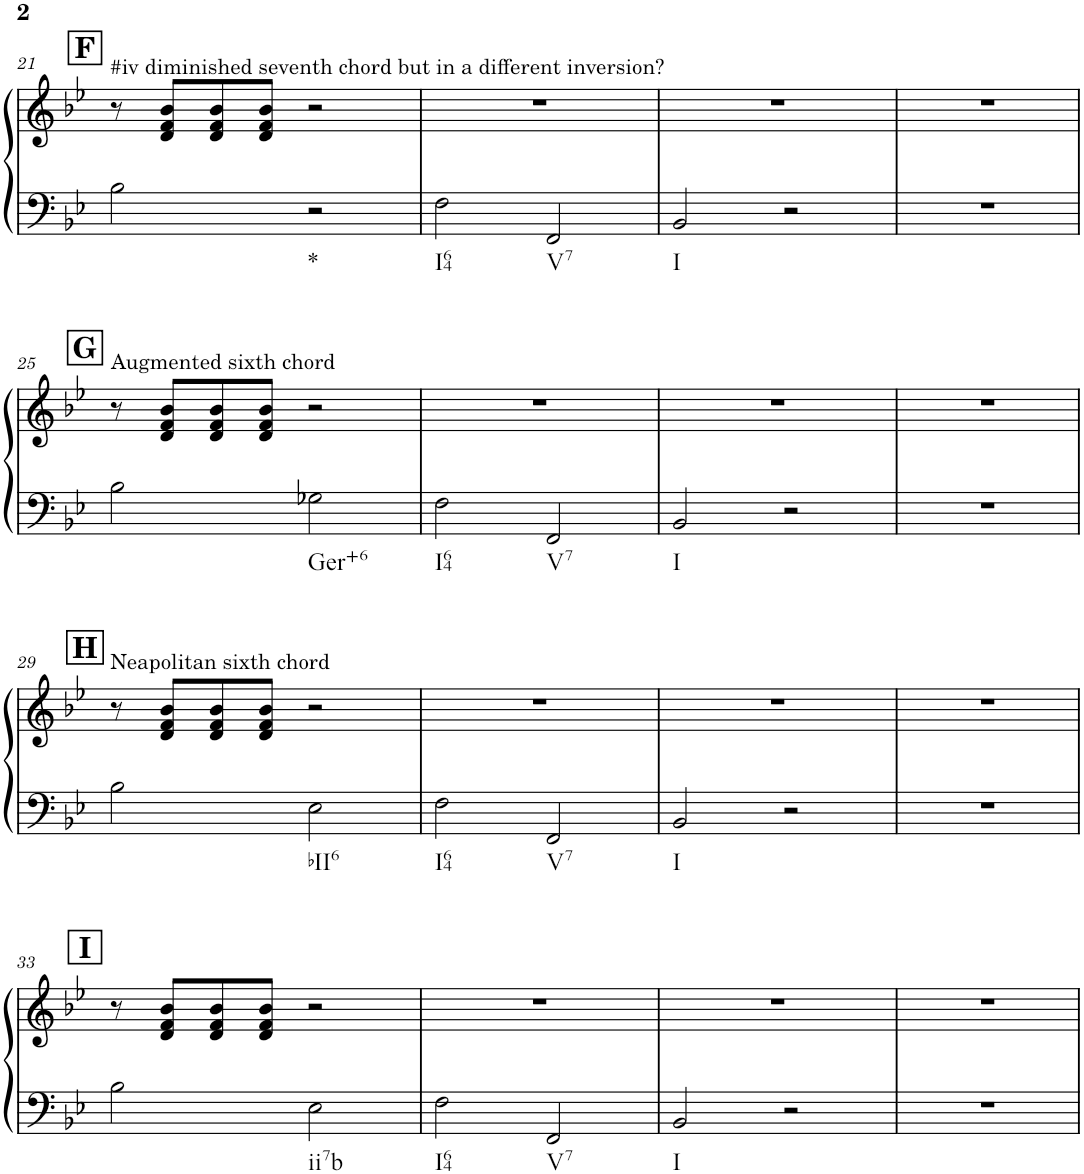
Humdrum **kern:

**kern	**kern
*part1	*part1
*staff2	*staff1
*I"Piano	*
*I'Pno.	*
!!LO:PB:g=z
*clefF4	*clefG2
*k[b-e-]	*k[b-e-]
*M4/4	*M4/4
!!LO:REH:place=s1:a:B:cj:fs=14:t=F
=21	=21
!	!LO:TX:a:t=#iv diminished seventh chord but in a different inversion?
2B-\	8r
.	8d/ 8f/ 8b-/L
.	8d/ 8f/ 8b-/
.	8d/ 8f/ 8b-/J
!LO:TX:b:t=*	!
2r	2r
=22	=22
!LO:TX:b:t=I64	!
2F\	1r
!LO:TX:b:t=V7	!
2FF/	.
=23	=23
!LO:TX:b:t=I	!
2BB-/	1r
2r	.
=24	=24
1r	1r
!!LO:LB:g=z
!!LO:REH:place=s1:a:B:cj:fs=14:t=G
=25	=25
!	!LO:TX:a:t=Augmented sixth chord
2B-\	8r
.	8d/ 8f/ 8b-/L
.	8d/ 8f/ 8b-/
.	8d/ 8f/ 8b-/J
!LO:TX:b:t=Ger+6	!
2G-X\	2r
=26	=26
!LO:TX:b:t=I64	!
2F\	1r
!LO:TX:b:t=V7	!
2FF/	.
=27	=27
!LO:TX:b:t=I	!
2BB-/	1r
2r	.
=28	=28
1r	1r
!!LO:LB:g=z
!!LO:REH:place=s1:a:B:cj:fs=14:t=H
=29	=29
!	!LO:TX:a:t=Neapolitan sixth chord
2B-\	8r
.	8d/ 8f/ 8b-/L
.	8d/ 8f/ 8b-/
.	8d/ 8f/ 8b-/J
!LO:TX:b:t=bII6	!
2E-\	2r
=30	=30
!LO:TX:b:t=I64	!
2F\	1r
!LO:TX:b:t=V7	!
2FF/	.
=31	=31
!LO:TX:b:t=I	!
2BB-/	1r
2r	.
=32	=32
1r	1r
!!LO:LB:g=z
!!LO:REH:place=s1:a:B:cj:fs=14:t=I
=33	=33
2B-\	8r
.	8d/ 8f/ 8b-/L
.	8d/ 8f/ 8b-/
.	8d/ 8f/ 8b-/J
!LO:TX:b:t=ii7\b	!
2E-\	2r
=34	=34
!LO:TX:b:t=I64	!
2F\	1r
!LO:TX:b:t=V7	!
2FF/	.
=35	=35
!LO:TX:b:t=I	!
2BB-/	1r
2r	.
=36	=36
1r	1r
=	=
*-	*-
